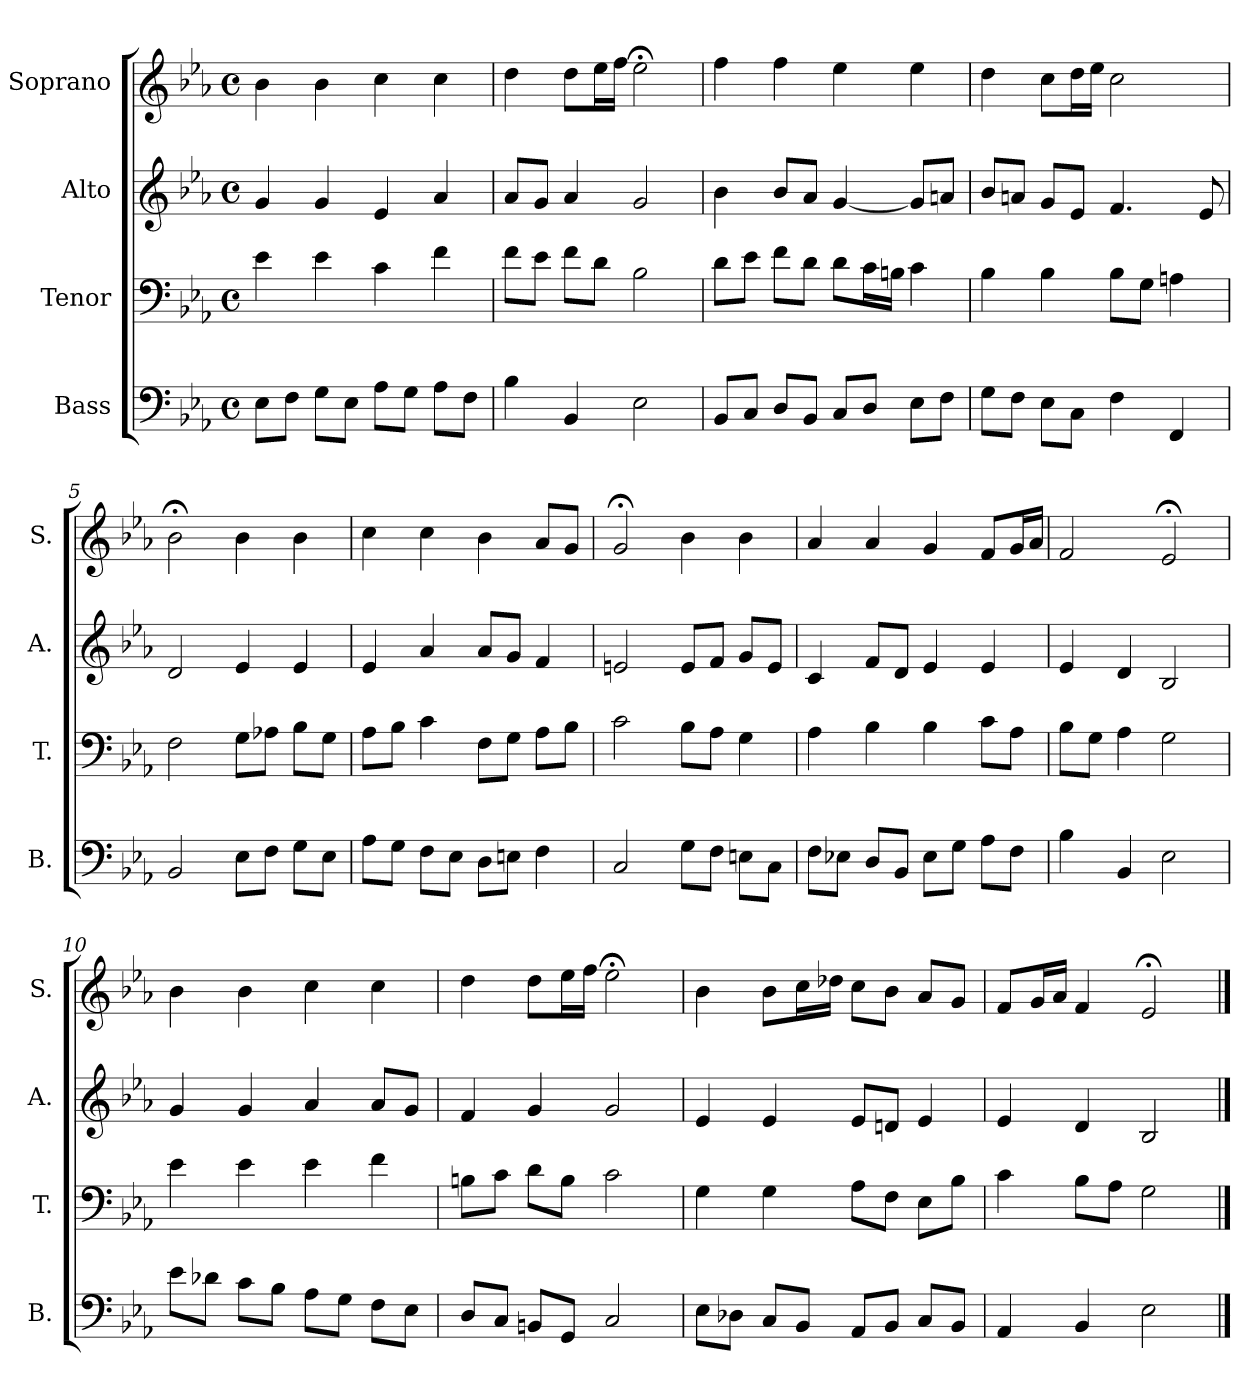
**kern	**kern	**kern	**kern
*part4	*part3	*part2	*part1
*staff4	*staff3	*staff2	*staff1
*I"Bass	*I"Tenor	*I"Alto	*I"Soprano
*I'B.	*I'T.	*I'A.	*I'S.
*clefF4	*clefF4	*clefG2	*clefG2
*k[b-e-a-]	*k[b-e-a-]	*k[b-e-a-]	*k[b-e-a-]
*E-:	*E-:	*E-:	*E-:
*M4/4	*M4/4	*M4/4	*M4/4
*met(c)	*met(c)	*met(c)	*met(c)
=1	=1	=1	=1
8E-\L	4e-\	4g/	4b-\
8F\J	.	.	.
8G\L	4e-\	4g/	4b-\
8E-\J	.	.	.
8A-\L	4c\	4e-/	4cc\
8G\J	.	.	.
8A-\L	4f\	4a-/	4cc\
8F\J	.	.	.
=2	=2	=2	=2
4B-\	8f\L	8a-/L	4dd\
.	8e-\J	8g/J	.
4BB-/	8f\L	4a-/	8dd\L
.	8d\J	.	16ee-\L
.	.	.	16ff\JJ
2E-\	2B-\	2g/	2ee-;<\
=3	=3	=3	=3
8BB-/L	8d\L	4b-\	4ff\
8C/J	8e-\J	.	.
8D/L	8f\L	8b-/L	4ff\
8BB-/J	8d\J	8a-/J	.
8C/L	8d\L	[4g/	4ee-\
8D/J	16c\L	.	.
.	16Bn\JJ	.	.
8E-\L	4c\	8g/L]	4ee-\
8F\J	.	8an/J	.
=4	=4	=4	=4
8G\L	4B-\	8b-/L	4dd\
8F\J	.	8an/J	.
8E-\L	4B-\	8g/L	8cc\L
8C\J	.	8e-/J	16dd\L
.	.	.	16ee-\JJ
4F\	8B-\L	4.f/	2cc\
.	8G\J	.	.
4FF/	4An\	.	.
.	.	8e-/	.
!!LO:LB:g=z
=5	=5	=5	=5
2BB-/	2F\	2d/	2b-;<\
8E-\L	8G\L	4e-/	4b-\
8F\J	8A-X\J	.	.
8G\L	8B-\L	4e-/	4b-\
8E-\J	8G\J	.	.
=6	=6	=6	=6
8A-\L	8A-\L	4e-/	4cc\
8G\J	8B-\J	.	.
8F\L	4c\	4a-/	4cc\
8E-\J	.	.	.
8D\L	8F\L	8a-/L	4b-\
8En\J	8G\J	8g/J	.
4F\	8A-\L	4f/	8a-/L
.	8B-\J	.	8g/J
=7	=7	=7	=7
2C/	2c\	2en/	2g;</
8G\L	8B-\L	8e/L	4b-\
8F\J	8A-\J	8f/J	.
8En\L	4G\	8g/L	4b-\
8C\J	.	8e/J	.
=8	=8	=8	=8
8F\L	4A-\	4c/	4a-/
8E-X\J	.	.	.
8D/L	4B-\	8f/L	4a-/
8BB-/J	.	8d/J	.
8E-\L	4B-\	4e-/	4g/
8G\J	.	.	.
8A-\L	8c\L	4e-/	8f/L
8F\J	8A-\J	.	16g/L
.	.	.	16a-/JJ
!!LO:LB:g=z
=9	=9	=9	=9
4B-\	8B-\L	4e-/	2f/
.	8G\J	.	.
4BB-/	4A-\	4d/	.
2E-\	2G\	2B-/	2e-;</
=10	=10	=10	=10
8e-\L	4e-\	4g/	4b-\
8d-X\J	.	.	.
8c\L	4e-\	4g/	4b-\
8B-\J	.	.	.
8A-\L	4e-\	4a-/	4cc\
8G\J	.	.	.
8F\L	4f\	8a-/L	4cc\
8E-\J	.	8g/J	.
=11	=11	=11	=11
8D/L	8Bn\L	4f/	4dd\
8C/J	8c\J	.	.
8BBn/L	8d\L	4g/	8dd\L
8GG/J	8B\J	.	16ee-\L
.	.	.	16ff\JJ
2C/	2c\	2g/	2ee-;<\
=12	=12	=12	=12
8E-\L	4G\	4e-/	4b-\
8D-X\J	.	.	.
8C/L	4G\	4e-/	8b-\L
8BB-/J	.	.	16cc\L
.	.	.	16dd-X\JJ
8AA-/L	8A-\L	8e-/L	8cc\L
8BB-/J	8F\J	8dn/J	8b-\J
8C/L	8E-\L	4e-/	8a-/L
8BB-/J	8B-\J	.	8g/J
=13	=13	=13	=13
4AA-/	4c\	4e-/	8f/L
.	.	.	16g/L
.	.	.	16a-/JJ
4BB-/	8B-\L	4d/	4f/
.	8A-\J	.	.
2E-\	2G\	2B-/	2e-;</
==	==	==	==
*-	*-	*-	*-
